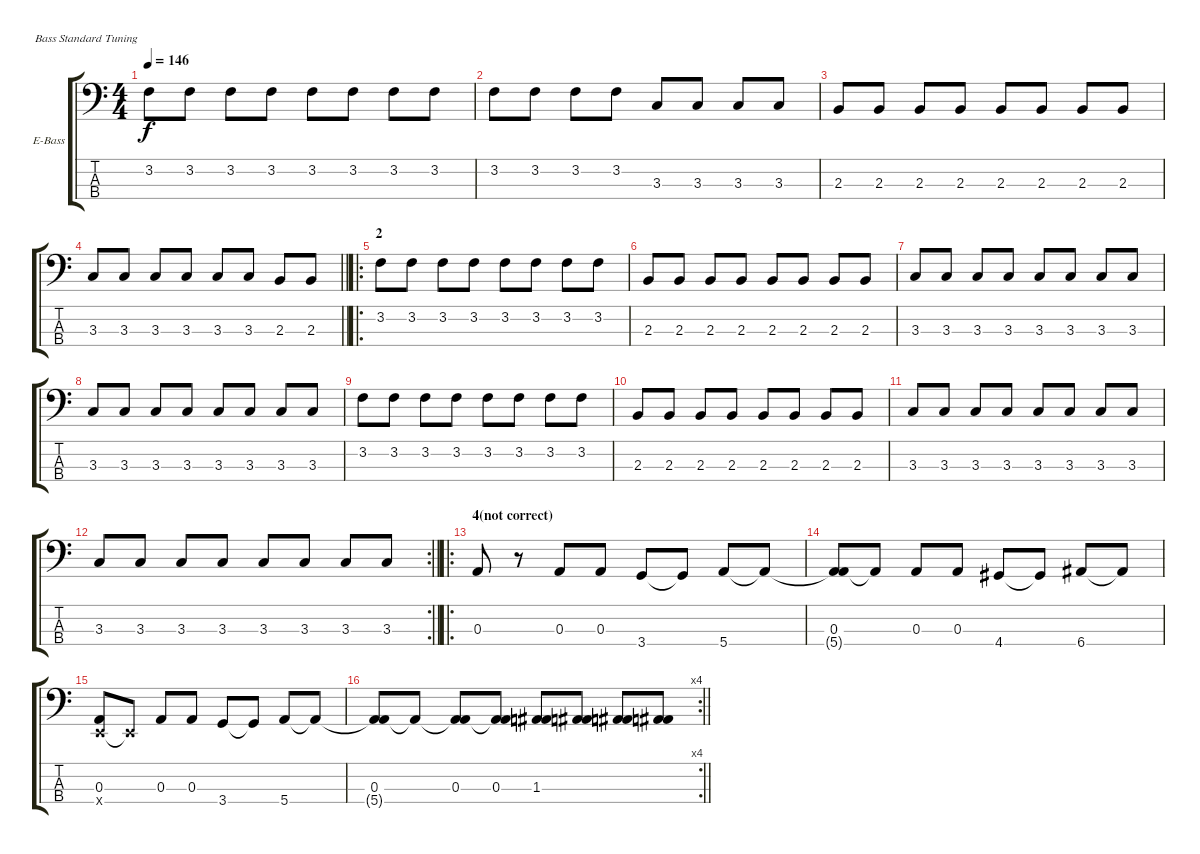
\bracketExtendMode groupsimilarinstruments
\firstSystemTrackNameOrientation horizontal
\otherSystemsTrackNameOrientation horizontal
\track ("E-Bass" "E-Bass") {instrument electricbassfinger}
\staff {score tabs}
\tuning (G2 D2 A1 E1)
\ts (4 4)
\tempo 146
\clef f4
\ks c
3.2.8{dy f} 3.2.8 3.2.8 3.2.8 3.2.8 3.2.8 3.2.8 3.2.8 |
3.2.8 3.2.8 3.2.8 3.2.8 3.3.8 3.3.8 3.3.8 3.3.8 |
2.3.8 2.3.8 2.3.8 2.3.8 2.3.8 2.3.8 2.3.8 2.3.8 |
\barLineRight lightlight
3.3.8 3.3.8 3.3.8 3.3.8 3.3.8 3.3.8 2.3.8 2.3.8 |
\ro
\section ("" "2")
3.2.8 3.2.8 3.2.8 3.2.8 3.2.8 3.2.8 3.2.8 3.2.8 |
2.3.8 2.3.8 2.3.8 2.3.8 2.3.8 2.3.8 2.3.8 2.3.8 |
3.3.8 3.3.8 3.3.8 3.3.8 3.3.8 3.3.8 3.3.8 3.3.8 |
3.3.8 3.3.8 3.3.8 3.3.8 3.3.8 3.3.8 3.3.8 3.3.8 |
3.2.8 3.2.8 3.2.8 3.2.8 3.2.8 3.2.8 3.2.8 3.2.8 |
2.3.8 2.3.8 2.3.8 2.3.8 2.3.8 2.3.8 2.3.8 2.3.8 |
3.3.8 3.3.8 3.3.8 3.3.8 3.3.8 3.3.8 3.3.8 3.3.8 |
\rc 2
\barLineRight lightlight
3.3.8 3.3.8 3.3.8 3.3.8 3.3.8 3.3.8 3.3.8 3.3.8 |
\ro
\section ("" "4(not correct)")
0.3.8 r.8 0.3.8 0.3.8 3.4.8 3.4{t}.8 5.4.8 5.4{t}.8 |
(0.3 5.4{t}).8 5.4{t}.8 0.3.8 0.3.8 4.4.8 4.4{t}.8 6.4.8 6.4{t}.8 |
(0.3 0.4{x}).8 0.4{x t}.8 0.3.8 0.3.8 3.4.8 3.4{t}.8 5.4.8 5.4{t}.8 |
\rc 4
\barLineRight lightlight
(0.3 5.4{t}).8 5.4{t}.8 (0.3 5.4{t}).8 (0.3 5.4{t}).8 (1.3 5.4{t}).8 (1.3{t} 5.4{t}).8 (1.3{t} 5.4{t}).8 (1.3{t} 5.4{t}).8
